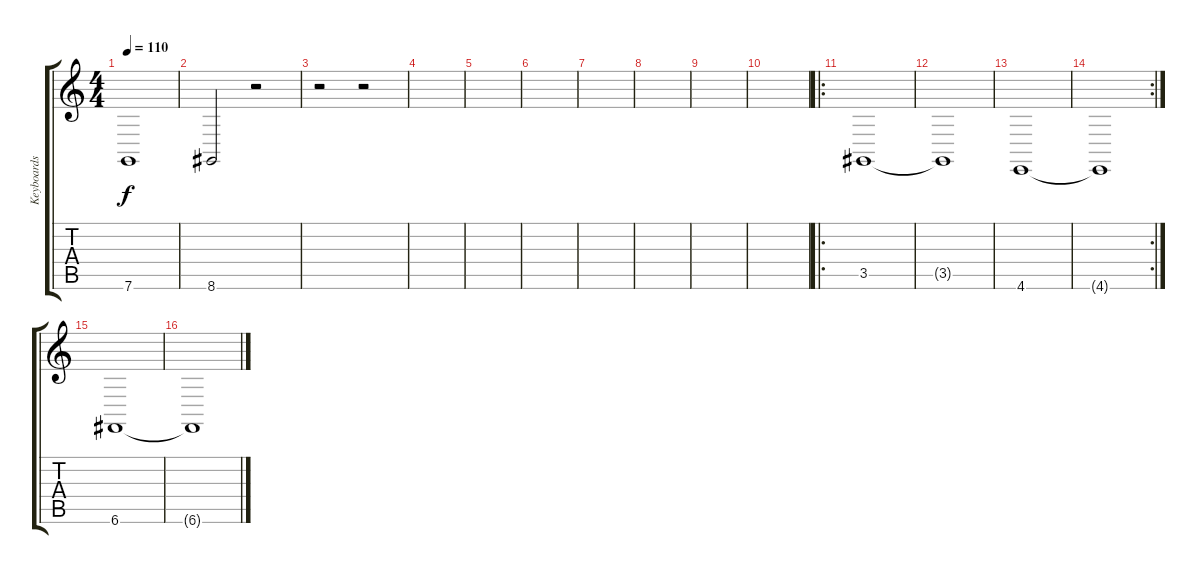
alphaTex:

\track ("Keyboards" "Keyboards") {instrument tremolostrings}
\staff {score tabs}
\tuning (C4 G3 Eb3 Bb2 F2 C2) {hide}
\ts (4 4)
\tempo 110
\clef g2
\ks c
7.6.1{dy f} |
8.6.2 r.2 |
r.2 r.2 |
|
|
|
|
|
|
|
\ro
3.5.1 |
3.5{t}.1 |
4.6.1 |
\rc 2
4.6{t}.1 |
6.6.1 |
6.6{t}.1
